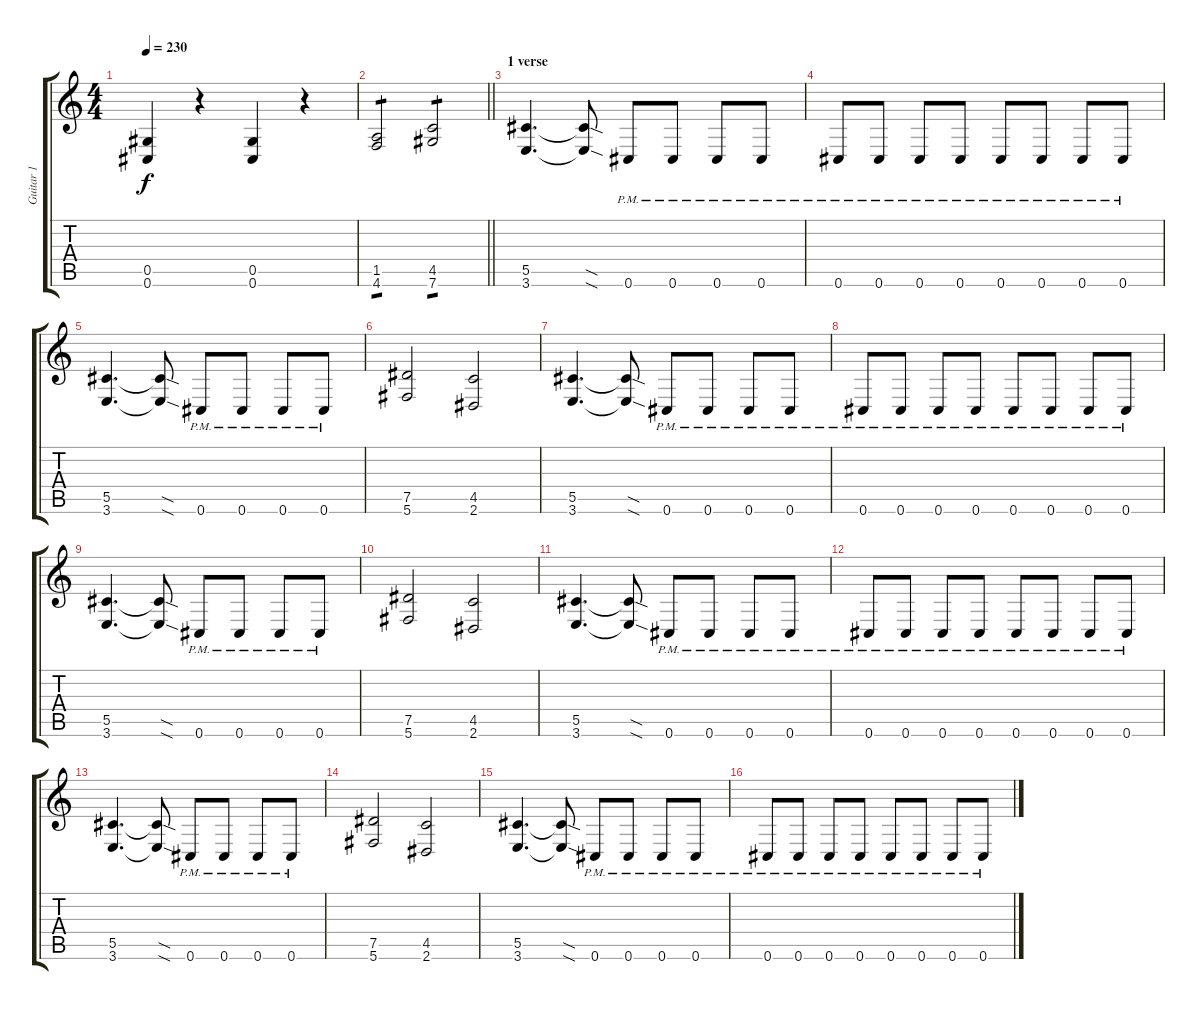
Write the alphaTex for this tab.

\track ("Guitar 1" "Guitar 1") {instrument distortionguitar}
\staff {score tabs}
\tuning (Eb4 Bb3 Gb3 Db3 Ab2 Db2) {hide}
\ts (4 4)
\tempo 230
\clef g2
\ks c
(0.5 0.6).4{dy f} r.4 (0.5 0.6).4 r.4 |
\barLineRight lightlight
(1.5 4.6).2{tp 1} (4.5 7.6).2{tp 1} |
\section ("" "1 verse")
(5.5 3.6).4{d volume 14} (5.5{sod t} 3.6{sod t}).8 0.6{pm}.8 0.6{pm}.8 0.6{pm}.8 0.6{pm}.8 |
0.6{pm}.8 0.6{pm}.8 0.6{pm}.8 0.6{pm}.8 0.6{pm}.8 0.6{pm}.8 0.6{pm}.8 0.6{pm}.8 |
(5.5 3.6).4{d} (5.5{sod t} 3.6{sod t}).8 0.6{pm}.8 0.6{pm}.8 0.6{pm}.8 0.6{pm}.8 |
(7.5 5.6).2 (4.5 2.6).2 |
(5.5 3.6).4{d} (5.5{sod t} 3.6{sod t}).8 0.6{pm}.8 0.6{pm}.8 0.6{pm}.8 0.6{pm}.8 |
0.6{pm}.8 0.6{pm}.8 0.6{pm}.8 0.6{pm}.8 0.6{pm}.8 0.6{pm}.8 0.6{pm}.8 0.6{pm}.8 |
(5.5 3.6).4{d} (5.5{sod t} 3.6{sod t}).8 0.6{pm}.8 0.6{pm}.8 0.6{pm}.8 0.6{pm}.8 |
(7.5 5.6).2 (4.5 2.6).2 |
(5.5 3.6).4{d} (5.5{sod t} 3.6{sod t}).8 0.6{pm}.8 0.6{pm}.8 0.6{pm}.8 0.6{pm}.8 |
0.6{pm}.8 0.6{pm}.8 0.6{pm}.8 0.6{pm}.8 0.6{pm}.8 0.6{pm}.8 0.6{pm}.8 0.6{pm}.8 |
(5.5 3.6).4{d} (5.5{sod t} 3.6{sod t}).8 0.6{pm}.8 0.6{pm}.8 0.6{pm}.8 0.6{pm}.8 |
(7.5 5.6).2 (4.5 2.6).2 |
(5.5 3.6).4{d} (5.5{sod t} 3.6{sod t}).8 0.6{pm}.8 0.6{pm}.8 0.6{pm}.8 0.6{pm}.8 |
0.6{pm}.8 0.6{pm}.8 0.6{pm}.8 0.6{pm}.8 0.6{pm}.8 0.6{pm}.8 0.6{pm}.8 0.6{pm}.8
